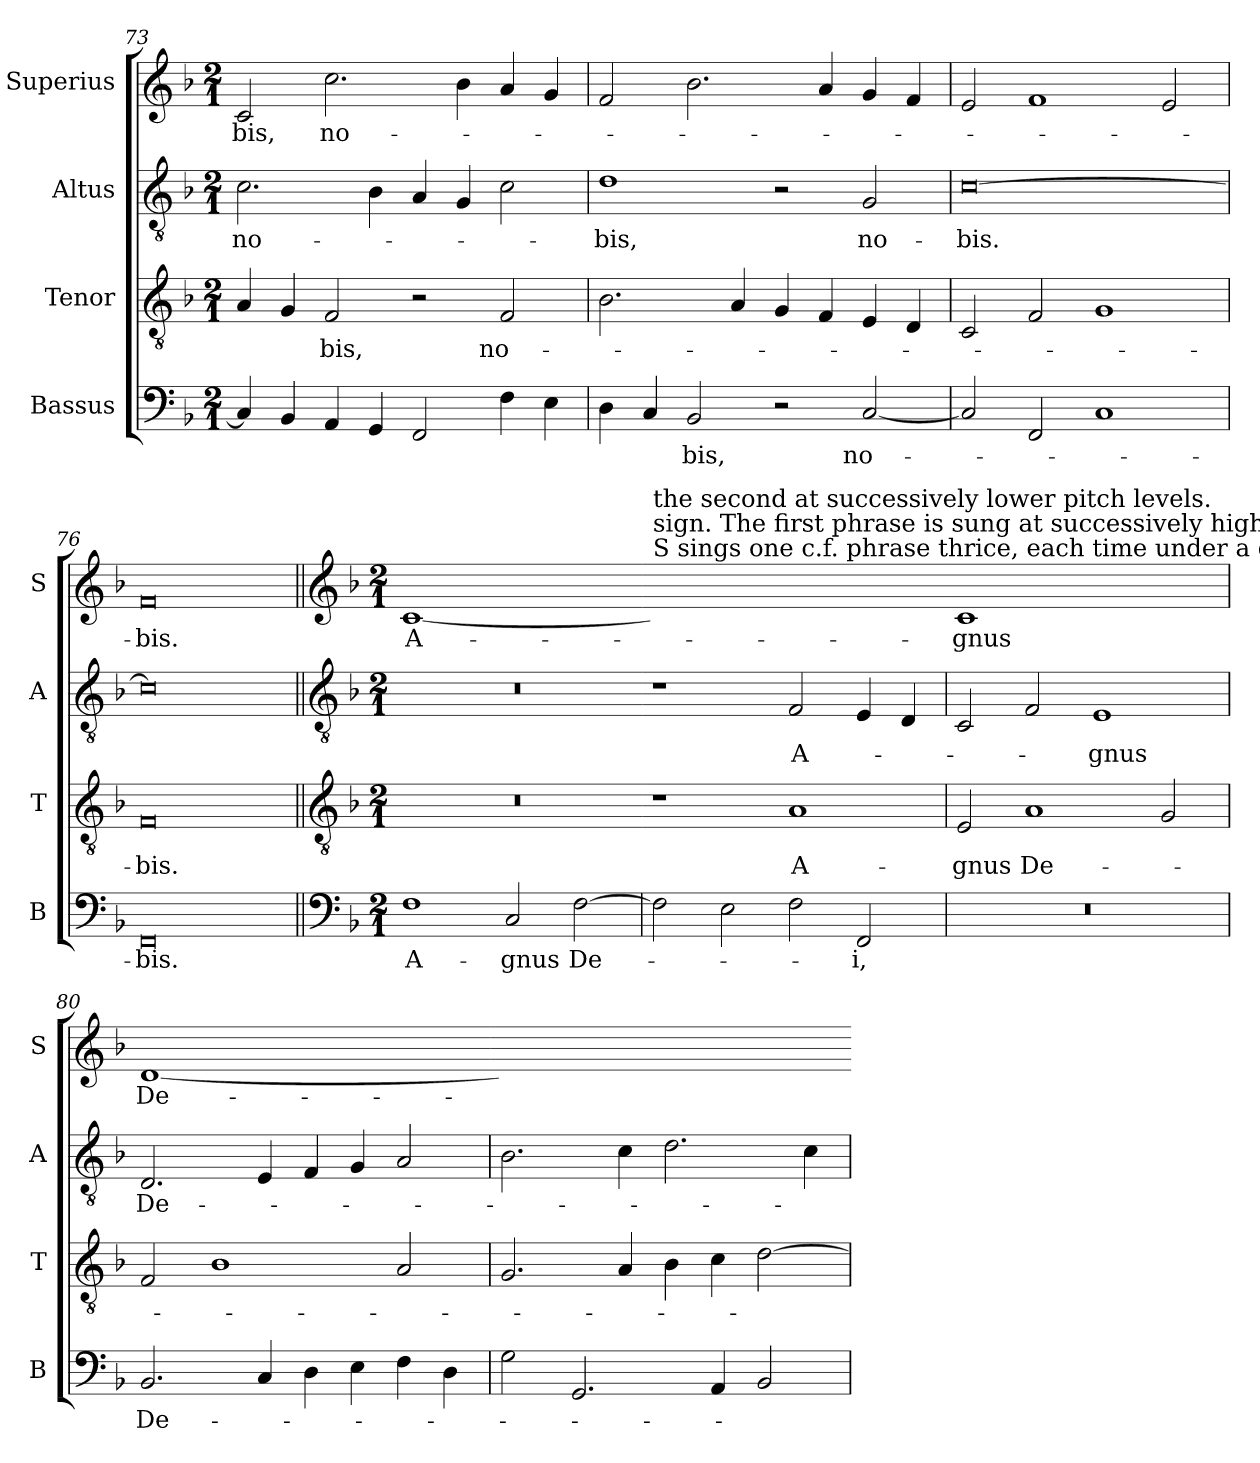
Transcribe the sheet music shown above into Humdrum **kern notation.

**kern	**text	**kern	**text	**kern	**text	**kern	**text
*part4	*part4	*part3	*part3	*part2	*part2	*part1	*part1
*staff4	*staff4	*staff3	*staff3	*staff2	*staff2	*staff1	*staff1
*I"Bassus	*	*I"Tenor	*	*I"Altus	*	*I"Superius	*
*I'B	*	*I'T	*	*I'A	*	*I'S	*
*clefF4	*	*clefGv2	*	*clefGv2	*	*clefG2	*
*k[b-]	*	*k[b-]	*	*k[b-]	*	*k[b-]	*
*M2/1	*	*M2/1	*	*M2/1	*	*M2/1	*
=73	=73	=73	=73	=73	=73	=73	=73
4C/]	.	4A/	.	2.c\	no-	2c/	-bis,
4BB-/	.	4G/	.	.	.	.	.
4AA/	.	2F/	-bis,	.	.	2.cc\	no-
4GG/	.	.	.	4B-\	.	.	.
2FF/	.	2r	.	4A/	.	.	.
.	.	.	.	4G/	.	4b-\	.
4F\	.	2F/	no-	2c\	.	4a/	.
4E\	.	.	.	.	.	4g/	.
=74	=74	=74	=74	=74	=74	=74	=74
4D\	.	2.B-\	.	1d	-bis,	2f/	.
4C/	.	.	.	.	.	.	.
2BB-/	-bis,	.	.	.	.	2.b-\	.
.	.	4A/	.	.	.	.	.
2r	.	4G/	.	2r	.	.	.
.	.	4F/	.	.	.	4a/	.
[2C/	no-	4E/	.	2G/	no-	4g/	.
.	.	4D/	.	.	.	4f/	.
=75	=75	=75	=75	=75	=75	=75	=75
2C/]	.	2C/	.	[0c	-bis.	2e/	.
2FF/	.	2F/	.	.	.	1f	.
1C	.	1G	.	.	.	.	.
.	.	.	.	.	.	2e/	.
=76	=76	=76	=76	=76	=76	=76	=76
0FF	-bis.	0F	-bis.	0c]	.	0f	-bis.
!!LO:LB:g=z
=77||	=77||	=77||	=77||	=77||	=77||	=77||	=77||
*clefF4	*	*clefGv2	*	*clefGv2	*	*clefG2	*
*k[b-]	*	*k[b-]	*	*k[b-]	*	*k[b-]	*
*M2/1	*	*M2/1	*	*M2/1	*	*M2/1	*
!	!	!	!	!	!	!LO:N:vis=1	!
1F	A-	0r	.	0r	.	[0c	A-
2C/	-gnus	.	.	.	.	.	.
[2F\	De-	.	.	.	.	.	.
=78	=78-	=78	=78-	=78	=78-	=78-	=78-
!	!	!	!	!	!	!LO:TX:a:t=S sings one c.f. phrase thrice, each time under a different mensuration	!
!	!	!	!	!	!	!LO:TX:a:t=sign. The first phrase is sung at successively higher pitch levels,	!
!	!	!	!	!	!	!LO:TX:a:t=the second at successively lower pitch levels.	!
!	!	!	!	!	!	!LO:N:vis=1	!
2F\]	.	1r	.	1r	.	0cyy]	.
2E\	.	.	.	.	.	.	.
2F\	.	1A	A-	2F/	A-	.	.
2FF/	-i,	.	.	4E/	.	.	.
.	.	.	.	4D/	.	.	.
=79	=79-	=79	=79-	=79	=79-	=79-	=79-
!	!	!	!	!	!	!LO:N:vis=1	!
0r	.	2E/	-gnus	2C/	.	0c	-gnus
.	.	1A	De-	2F/	.	.	.
.	.	.	.	1E	-gnus	.	.
.	.	2G/	.	.	.	.	.
=80	=80	=80	=80	=80	=80	=80	=80
!	!	!	!	!	!	!LO:N:vis=1	!
2.BB-/	De-	2F/	.	2.D/	De-	[0d	De-
.	.	1B-	.	.	.	.	.
4C/	.	.	.	4E/	.	.	.
4D\	.	.	.	4F/	.	.	.
4E\	.	.	.	4G/	.	.	.
4F\	.	2A/	.	2A/	.	.	.
4D\	.	.	.	.	.	.	.
=81	=81-	=81	=81-	=81	=81-	=81-	=81-
!	!	!	!	!	!	!LO:N:vis=1	!
2G\	.	2.G/	.	2.B-\	.	0dyy]	.
2.GG/	.	.	.	.	.	.	.
.	.	4A/	.	4c\	.	.	.
.	.	4B-\	.	2.d\	.	.	.
4AA/	.	4c\	.	.	.	.	.
2BB-/	.	[2d\	.	.	.	.	.
.	.	.	.	4c\	.	.	.
=	=-	=	=-	=	=-	=-	=-
*-	*-	*-	*-	*-	*-	*-	*-
